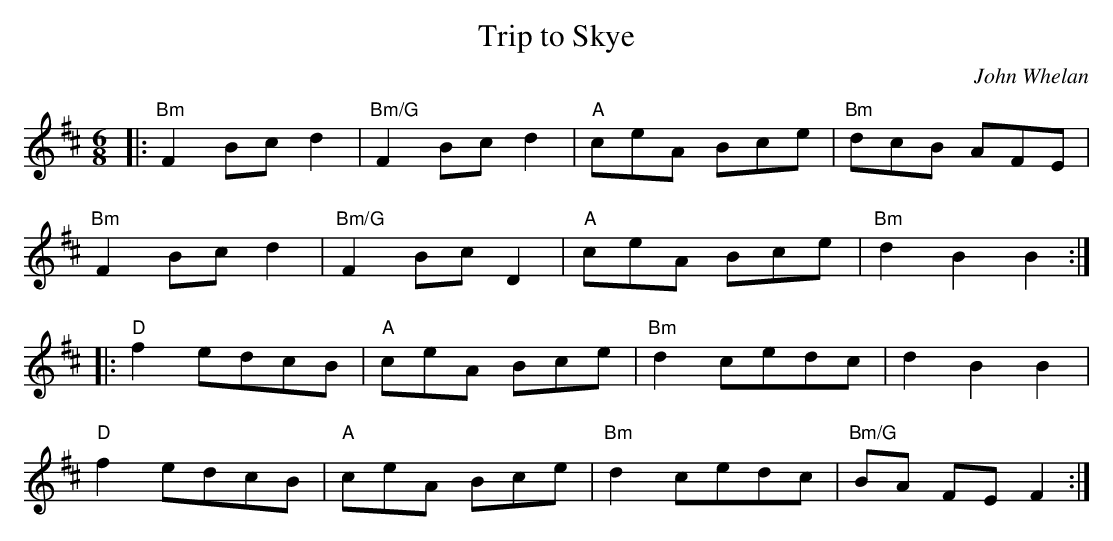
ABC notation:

X:1
T:Trip to Skye
C:John Whelan
M:6/8
K:Bm
|:"Bm"F2 Bc d2|"Bm/G"F2 Bcd2|"A"ceA Bce|"Bm"dcB AFE|
"Bm"F2 Bc d2|"Bm/G"F2 Bc D2|"A"ceA Bce|"Bm"d2 B2 B2:|
|:"D"f2 edcB|"A"ceA Bce|"Bm"d2 cedc|d2 B2 B2|
"D"f2 edcB|"A"ceA Bce|"Bm"d2 cedc|"Bm/G"BA FE F2:|
